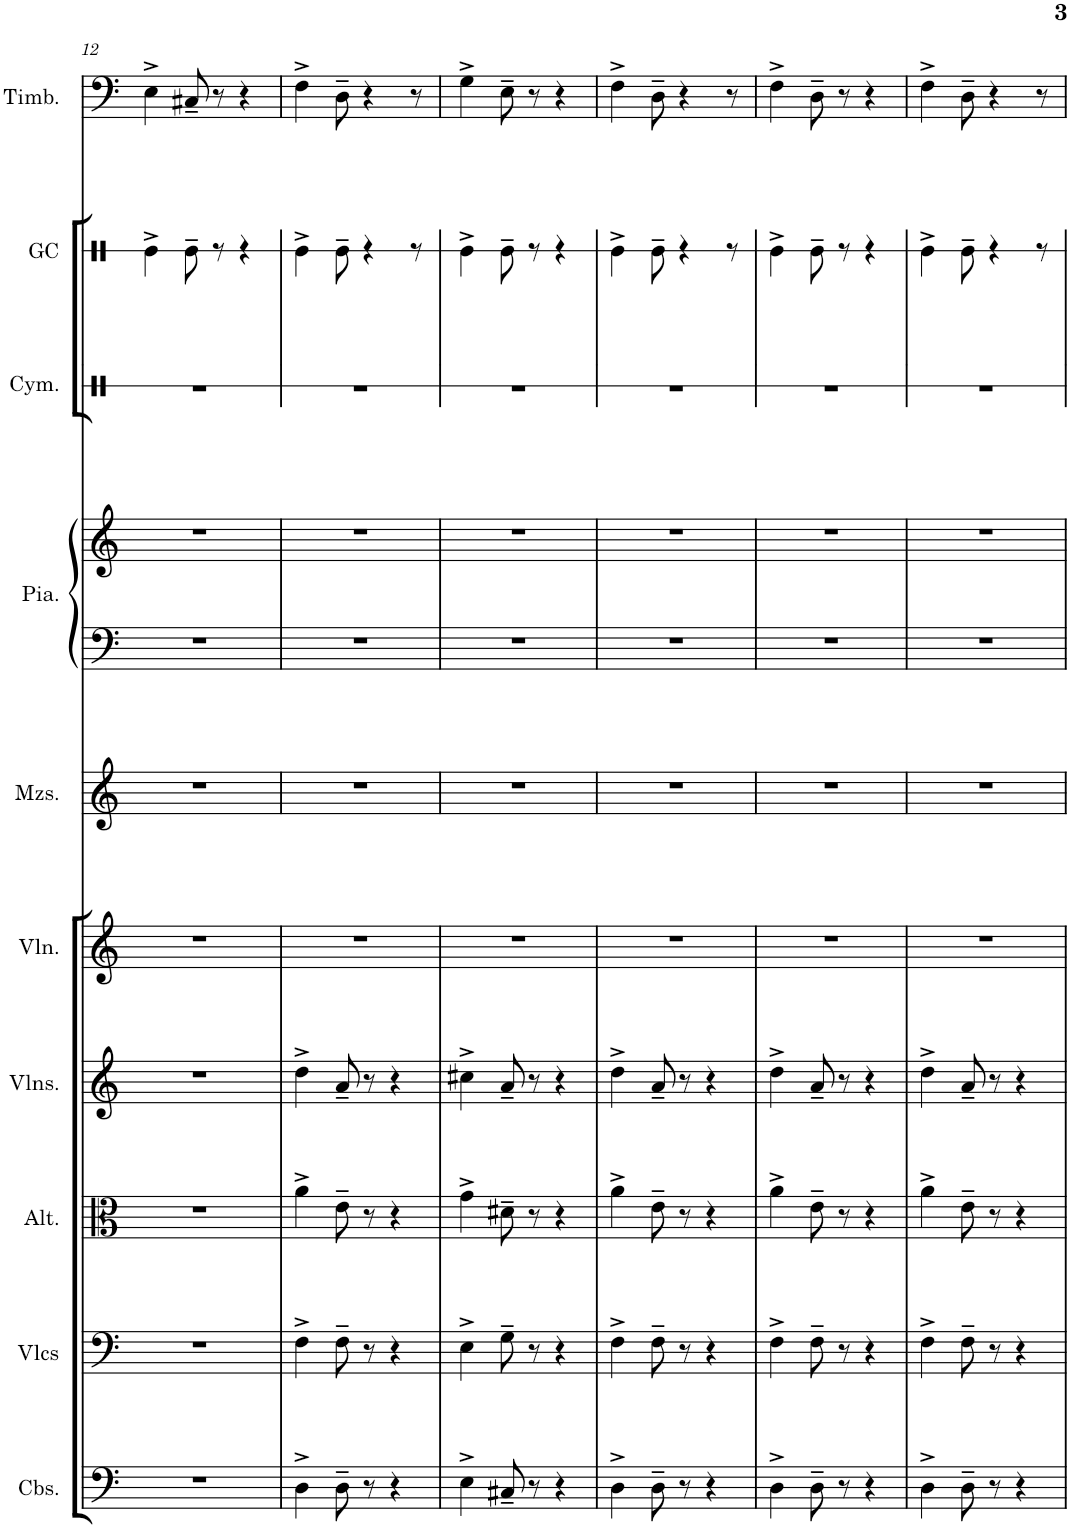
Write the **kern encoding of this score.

**kern	**kern	**kern	**kern	**kern	**kern	**kern	**kern	**kern	**kern	**kern
*part10	*part9	*part8	*part7	*part6	*part5	*part4	*part4	*part3	*part2	*part1
*staff11	*staff10	*staff9	*staff8	*staff7	*staff6	*staff5	*staff4	*staff3	*staff2	*staff1
*I"Contrebasses	*I"Violoncelles	*I"Altos	*I"Violons	*I"Violon	*I"Mezzo-soprano	*I"Piano	*	*I"Cymbales	*I"Grosse caisse	*I"Timbales
*I'Cbs.	*I'Vlcs	*I'Alt.	*I'Vlns.	*I'Vln.	*I'Mzs.	*I'Pia.	*	*I'Cym.	*I'GC	*I'Timb.
!!LO:PB:g=z
*clefF4	*clefF4	*clefC3	*clefG2	*clefG2	*clefG2	*clefF4	*clefG2	*clefX	*clefX	*clefF4
*Trd7c12	*	*	*	*	*	*	*	*	*	*
*k[]	*k[]	*k[]	*k[]	*k[]	*k[]	*k[]	*k[]	*k[]	*k[]	*k[]
*M3/4	*M3/4	*M3/4	*M3/4	*M3/4	*M3/4	*M3/4	*M3/4	*M3/4	*M3/4	*M3/4
=12	=12	=12	=12	=12	=12	=12	=12	=12	=12	=12
2.r	2.r	2.r	2.r	2.r	2.r	2.r	2.r	2.r	4Re^\	4E^\
.	.	.	.	.	.	.	.	.	8Re~\	8C#X~/
.	.	.	.	.	.	.	.	.	8r	8r
.	.	.	.	.	.	.	.	.	4r	4r
=13	=13	=13	=13	=13	=13	=13	=13	=13	=13	=13
4D^\	4F^\	4a^\	4dd^\	2.r	2.r	2.r	2.r	2.r	4Re^\	4F^\
8D~\	8F~\	8e~\	8a~/	.	.	.	.	.	8Re~\	8D~\
8r	8r	8r	8r	.	.	.	.	.	4r	4r
4r	4r	4r	4r	.	.	.	.	.	.	.
.	.	.	.	.	.	.	.	.	8r	8r
=14	=14	=14	=14	=14	=14	=14	=14	=14	=14	=14
4E^\	4E^\	4g^\	4cc#X^\	2.r	2.r	2.r	2.r	2.r	4Re^\	4G^\
8C#X~/	8G~\	8d#X~\	8a~/	.	.	.	.	.	8Re~\	8E~\
8r	8r	8r	8r	.	.	.	.	.	8r	8r
4r	4r	4r	4r	.	.	.	.	.	4r	4r
=15	=15	=15	=15	=15	=15	=15	=15	=15	=15	=15
4D^\	4F^\	4a^\	4dd^\	2.r	2.r	2.r	2.r	2.r	4Re^\	4F^\
8D~\	8F~\	8e~\	8a~/	.	.	.	.	.	8Re~\	8D~\
8r	8r	8r	8r	.	.	.	.	.	4r	4r
4r	4r	4r	4r	.	.	.	.	.	.	.
.	.	.	.	.	.	.	.	.	8r	8r
=16	=16	=16	=16	=16	=16	=16	=16	=16	=16	=16
4D^\	4F^\	4a^\	4dd^\	2.r	2.r	2.r	2.r	2.r	4Re^\	4F^\
8D~\	8F~\	8e~\	8a~/	.	.	.	.	.	8Re~\	8D~\
8r	8r	8r	8r	.	.	.	.	.	8r	8r
4r	4r	4r	4r	.	.	.	.	.	4r	4r
=17	=17	=17	=17	=17	=17	=17	=17	=17	=17	=17
4D^\	4F^\	4a^\	4dd^\	2.r	2.r	2.r	2.r	2.r	4Re^\	4F^\
8D~\	8F~\	8e~\	8a~/	.	.	.	.	.	8Re~\	8D~\
8r	8r	8r	8r	.	.	.	.	.	4r	4r
4r	4r	4r	4r	.	.	.	.	.	.	.
.	.	.	.	.	.	.	.	.	8r	8r
=	=	=	=	=	=	=	=	=	=	=
*-	*-	*-	*-	*-	*-	*-	*-	*-	*-	*-
